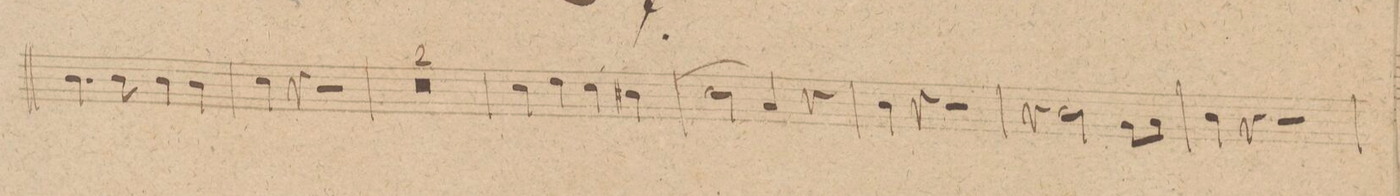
**kern	**dynam
*I"Oboi 2do	*
*clefG2	*
*k[f#c#g#]	*
*met(c)	*
*M4/4	*
4.b\	.
8b\	.
4b\	.
4b\	.
=158	=158
4cc#\	.
4r	.
2r	.
=159	=159
0r	.
=160	=160
=161	=161
4cc#\	.
4dd\	.
4cc#\	.
4b#X\	.
=162	=162
(2cc#\	.
4a/)	.
4r	.
=163	=163
4b\	.
4r	.
2r	.
=164	=164
4r	.
2b\	.
8g#\L	.
8a\J	.
=165	=165
4b\	.
4r	.
2r	.
=166	=166
*-	*-
